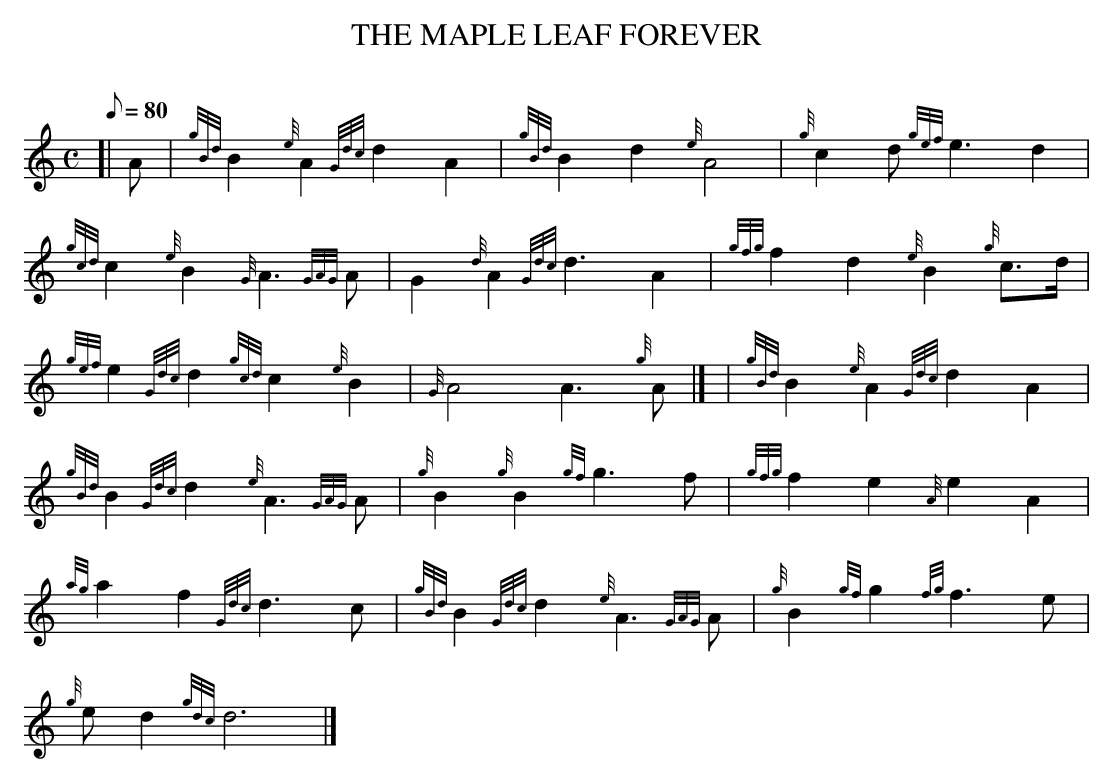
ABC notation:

X:1
T:THE MAPLE LEAF FOREVER
M:C
L:1/8
Q:80
C:
K:HP
[| A | \
{gBd}B2{e}A2{Gdc}d2A2 | \
{gBd}B2d2{e}A4 | \
{g}c2d{gef}e3d2 |
{gcd}c2{e}B2{G}A3{GAG}A | \
G2{d}A2{Gdc}d3A2 | \
{gfg}f2d2{e}B2{g}c3/2d/2 |
{gef}e2{Gdc}d2{gcd}c2{e}B2 | \
{G}A4A3{g}A|] [ | \
{gBd}B2{e}A2{Gdc}d2A2 |
{gBd}B2{Gdc}d2{e}A3{GAG}A | \
{g}B2{g}B2{gf}g3f | \
{gfg}f2e2{A}e2A2 |
{ag}a2f2{Gdc}d3c | \
{gBd}B2{Gdc}d2{e}A3{GAG}A | \
{g}B2{gf}g2{fg}f3e |
{g}ed2{gdc}d6|]
